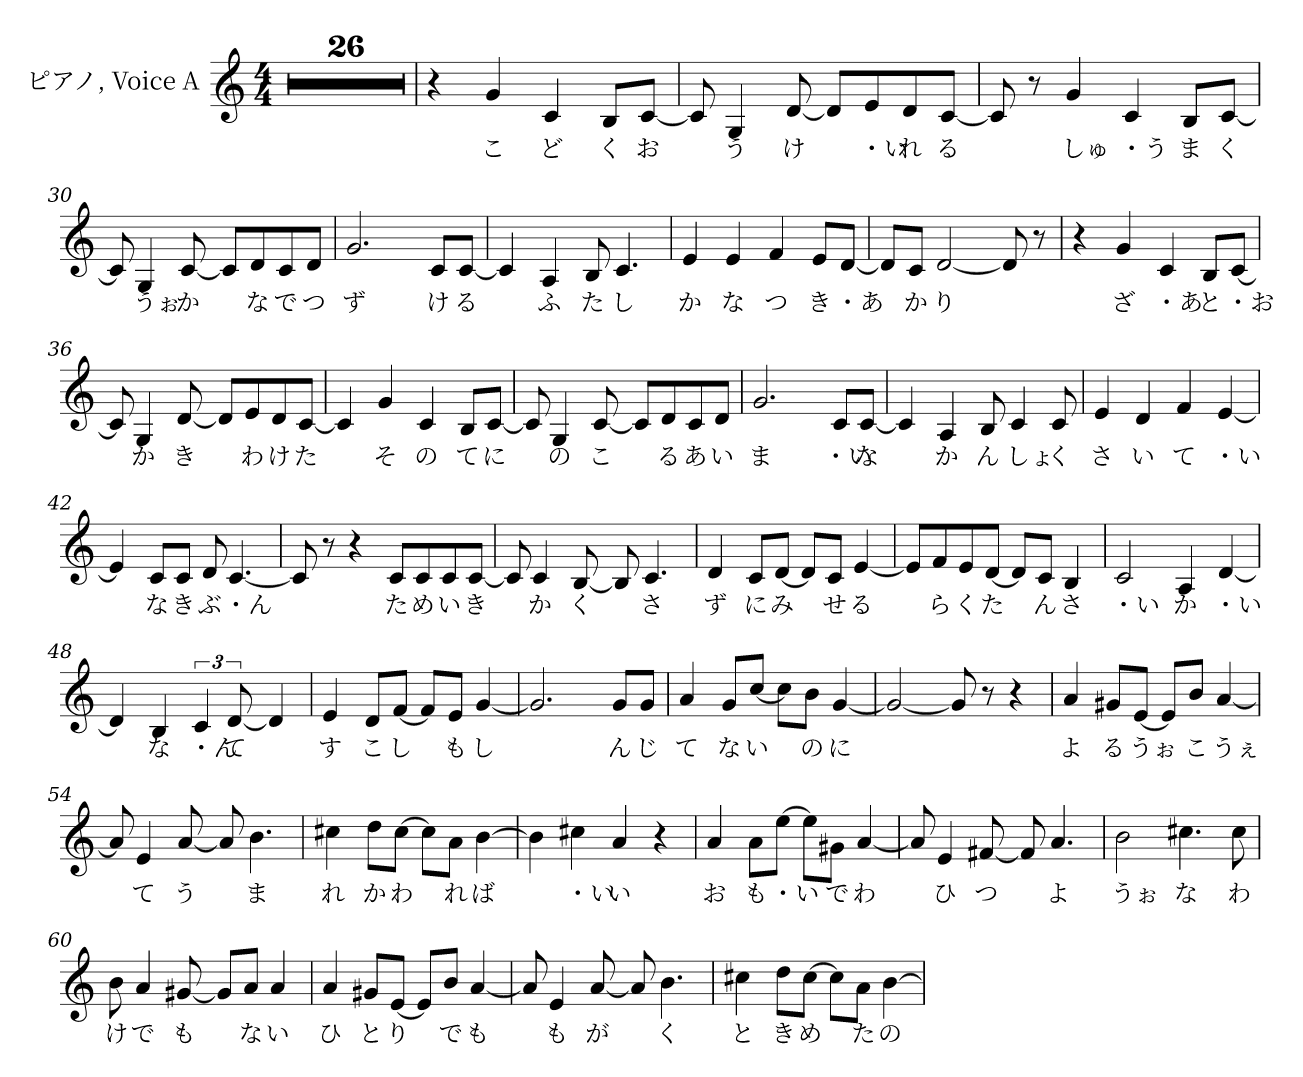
**kern	**text
*part1	*part1
*staff1	*staff1
*I"ピアノ, Voice A	*
*clefG2	*
*k[]	*
*M4/4	*
*MM184	*
=1	=1
1r	.
=2	=2
1r	.
=3	=3
1r	.
=4	=4
1r	.
=5	=5
1r	.
=6	=6
1r	.
=7	=7
1r	.
=8	=8
1r	.
=9	=9
1r	.
=10	=10
1r	.
=11	=11
1r	.
=12	=12
1r	.
=13	=13
1r	.
=14	=14
1r	.
=15	=15
1r	.
=16	=16
1r	.
!!LO:LB:g=z
=17	=17
1r	.
=18	=18
1r	.
=19	=19
1r	.
=20	=20
1r	.
=21	=21
1r	.
=22	=22
1r	.
=23	=23
1r	.
=24	=24
1r	.
=25	=25
1r	.
=26	=26
1r	.
=27	=27
4r	.
!	!LO:LY:b
4g/	こ
!	!LO:LY:b
4c/	ど
!	!LO:LY:b
8B/L	く
!	!LO:LY:b
[8c/J	お
=28	=28
8c/]	.
!	!LO:LY:b
4G/	う
!	!LO:LY:b
[8d/	け
8d/L]	.
!	!LO:LY:b
8e/	・い
!	!LO:LY:b
8d/	れ
!	!LO:LY:b
[8c/J	る
!!LO:LB:g=z
=29	=29
8c/]	.
8r	.
!	!LO:LY:b
4g/	しゅ
!	!LO:LY:b
4c/	・う
!	!LO:LY:b
8B/L	ま
!	!LO:LY:b
[8c/J	く
=30	=30
8c/]	.
!	!LO:LY:b
4G/	うぉ
!	!LO:LY:b
[8c/	か
8c/L]	.
!	!LO:LY:b
8d/	な
!	!LO:LY:b
8c/	で
!	!LO:LY:b
8d/J	つ
=31	=31
!	!LO:LY:b
2.g/	ず
!	!LO:LY:b
8c/L	け
!	!LO:LY:b
[8c/J	る
=32	=32
4c/]	.
!	!LO:LY:b
4A/	ふ
!	!LO:LY:b
8B/	た
!	!LO:LY:b
4.c/	し
=33	=33
!	!LO:LY:b
4e/	か
!	!LO:LY:b
4e/	な
!	!LO:LY:b
4f/	つ
!	!LO:LY:b
8e/L	き
!	!LO:LY:b
[8d/J	・あ
=34	=34
8d/L]	.
!	!LO:LY:b
8c/J	か
!	!LO:LY:b
[2d/	り
8d/]	.
8r	.
!!LO:LB:g=z
=35	=35
4r	.
!	!LO:LY:b
4g/	ざ
!	!LO:LY:b
4c/	・あ
!	!LO:LY:b
8B/L	と
!	!LO:LY:b
[8c/J	・お
=36	=36
8c/]	.
!	!LO:LY:b
4G/	か
!	!LO:LY:b
[8d/	き
8d/L]	.
!	!LO:LY:b
8e/	わ
!	!LO:LY:b
8d/	け
!	!LO:LY:b
[8c/J	た
=37	=37
4c/]	.
!	!LO:LY:b
4g/	そ
!	!LO:LY:b
4c/	の
!	!LO:LY:b
8B/L	て
!	!LO:LY:b
[8c/J	に
=38	=38
8c/]	.
!	!LO:LY:b
4G/	の
!	!LO:LY:b
[8c/	こ
8c/L]	.
!	!LO:LY:b
8d/	る
!	!LO:LY:b
8c/	あ
!	!LO:LY:b
8d/J	い
=39	=39
!	!LO:LY:b
2.g/	ま
!	!LO:LY:b
8c/L	・い
!	!LO:LY:b
[8c/J	な
!!LO:LB:g=z
=40	=40
4c/]	.
!	!LO:LY:b
4A/	か
!	!LO:LY:b
8B/	ん
!	!LO:LY:b
4c/	しょ
!	!LO:LY:b
8c/	く
=41	=41
!	!LO:LY:b
4e/	さ
!	!LO:LY:b
4d/	い
!	!LO:LY:b
4f/	て
!	!LO:LY:b
[4e/	・い
=42	=42
4e/]	.
!	!LO:LY:b
8c/L	な
!	!LO:LY:b
8c/J	き
!	!LO:LY:b
8d/	ぶ
!	!LO:LY:b
[4.c/	・ん
=43	=43
8c/]	.
8r	.
4r	.
!	!LO:LY:b
8c/L	た
!	!LO:LY:b
8c/	め
!	!LO:LY:b
8c/	い
!	!LO:LY:b
[8c/J	き
=44	=44
8c/]	.
!	!LO:LY:b
4c/	か
!	!LO:LY:b
[8B/	く
8B/]	.
!	!LO:LY:b
4.c/	さ
!!LO:LB:g=z
=45	=45
!	!LO:LY:b
4d/	ず
!	!LO:LY:b
8c/L	に
!	!LO:LY:b
[8d/J	み
8d/L]	.
!	!LO:LY:b
8c/J	せ
!	!LO:LY:b
[4e/	る
=46	=46
8e/L]	.
!	!LO:LY:b
8f/	ら
!	!LO:LY:b
8e/	く
!	!LO:LY:b
[8d/J	た
8d/L]	.
!	!LO:LY:b
8c/J	ん
!	!LO:LY:b
4B/	さ
=47	=47
!	!LO:LY:b
2c/	・い
!	!LO:LY:b
4A/	か
!	!LO:LY:b
[4d/	・い
=48	=48
4d/]	.
!	!LO:LY:b
4B/	な
!	!LO:LY:b
6c/	・ん
!	!LO:LY:b
[12d/	て
4d/]	.
=49	=49
!	!LO:LY:b
4e/	す
!	!LO:LY:b
8d/L	こ
!	!LO:LY:b
[8f/J	し
8f/L]	.
!	!LO:LY:b
8e/J	も
!	!LO:LY:b
[4g/	し
=50	=50
2.g/]	.
!	!LO:LY:b
8g/L	ん
!	!LO:LY:b
8g/J	じ
!!LO:LB:g=z
=51	=51
!	!LO:LY:b
4a/	て
!	!LO:LY:b
8g/L	な
!	!LO:LY:b
[8cc/J	い
8cc\L]	.
!	!LO:LY:b
8b\J	の
!	!LO:LY:b
[4g/	に
=52	=52
2g/_	.
8g/]	.
8r	.
4r	.
=53	=53
!	!LO:LY:b
4a/	よ
!	!LO:LY:b
8g#X/L	る
!	!LO:LY:b
[8e/J	うぉ
8e/L]	.
!	!LO:LY:b
8b/J	こ
!	!LO:LY:b
[4a/	うぇ
=54	=54
8a/]	.
!	!LO:LY:b
4e/	て
!	!LO:LY:b
[8a/	う
8a/]	.
!	!LO:LY:b
4.b\	ま
=55	=55
!	!LO:LY:b
4cc#X\	れ
!	!LO:LY:b
8dd\L	か
!	!LO:LY:b
[8cc#\J	わ
8cc#\L]	.
!	!LO:LY:b
8a\J	れ
!	!LO:LY:b
[4b\	ば
=56	=56
4b\]	.
!	!LO:LY:b
4cc#X\	・い
!	!LO:LY:b
4a/	い
4r	.
!!LO:LB:g=z
=57	=57
!	!LO:LY:b
4a/	お
!	!LO:LY:b
8a\L	も
!	!LO:LY:b
[8ee\J	・い
8ee\L]	.
!	!LO:LY:b
8g#X\J	で
!	!LO:LY:b
[4a/	わ
=58	=58
8a/]	.
!	!LO:LY:b
4e/	ひ
!	!LO:LY:b
[8f#X/	つ
8f#/]	.
!	!LO:LY:b
4.a/	よ
=59	=59
!	!LO:LY:b
2b\	うぉ
!	!LO:LY:b
4.cc#X\	な
!	!LO:LY:b
8cc#\	わ
=60	=60
!	!LO:LY:b
8b\	け
!	!LO:LY:b
4a/	で
!	!LO:LY:b
[8g#X/	も
8g#/L]	.
!	!LO:LY:b
8a/J	な
!	!LO:LY:b
4a/	い
=61	=61
!	!LO:LY:b
4a/	ひ
!	!LO:LY:b
8g#X/L	と
!	!LO:LY:b
[8e/J	り
8e/L]	.
!	!LO:LY:b
8b/J	で
!	!LO:LY:b
[4a/	も
!!LO:LB:g=z
=62	=62
8a/]	.
!	!LO:LY:b
4e/	も
!	!LO:LY:b
[8a/	が
8a/]	.
!	!LO:LY:b
4.b\	く
=63	=63
!	!LO:LY:b
4cc#X\	と
!	!LO:LY:b
8dd\L	き
!	!LO:LY:b
[8cc#\J	め
8cc#\L]	.
!	!LO:LY:b
8a\J	た
!	!LO:LY:b
[4b\	の
=	=
*-	*-
